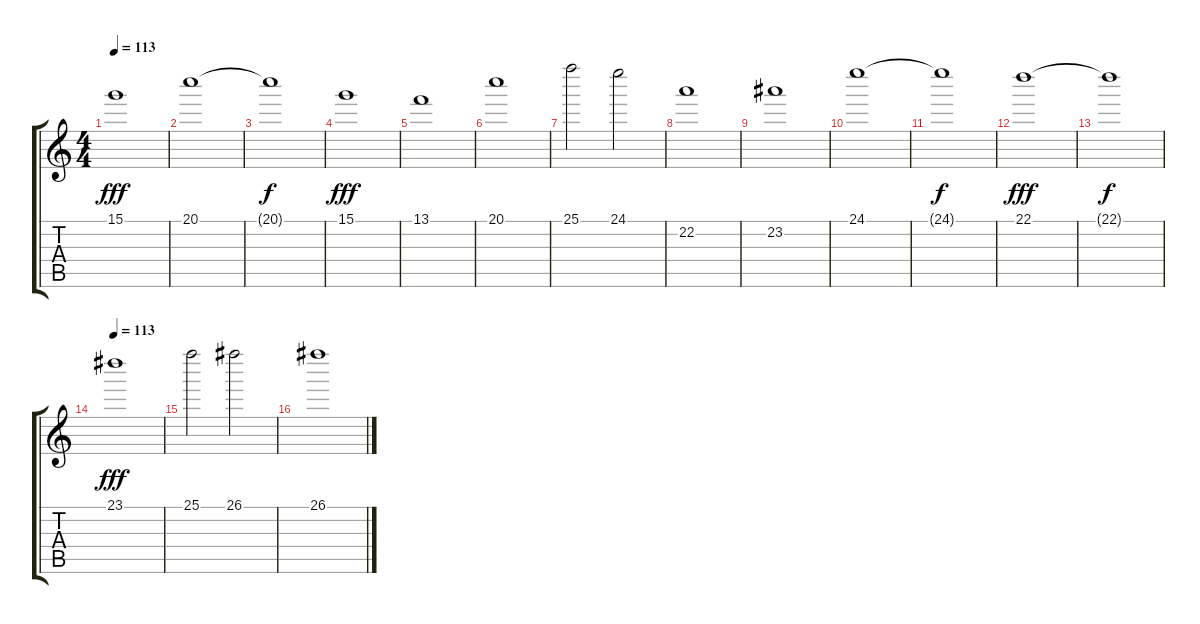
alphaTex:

\track "" {instrument electricbassfinger}
\staff {score tabs}
\tuning (E4 B3 G3 D3 A2 E2) {hide}
\ts (4 4)
\tempo 113
\clef g2
\ks c
15.1.1{dy fff} |
20.1.1 |
20.1{t}.1{dy f} |
15.1.1{dy fff} |
13.1.1 |
20.1.1 |
25.1.2 24.1.2 |
22.2.1 |
23.2.1 |
24.1.1 |
24.1{t}.1{dy f} |
22.1.1{dy fff} |
22.1{t}.1{dy f} |
\tempo 113
23.1.1{dy fff} |
25.1.2 26.1.2 |
26.1.1
